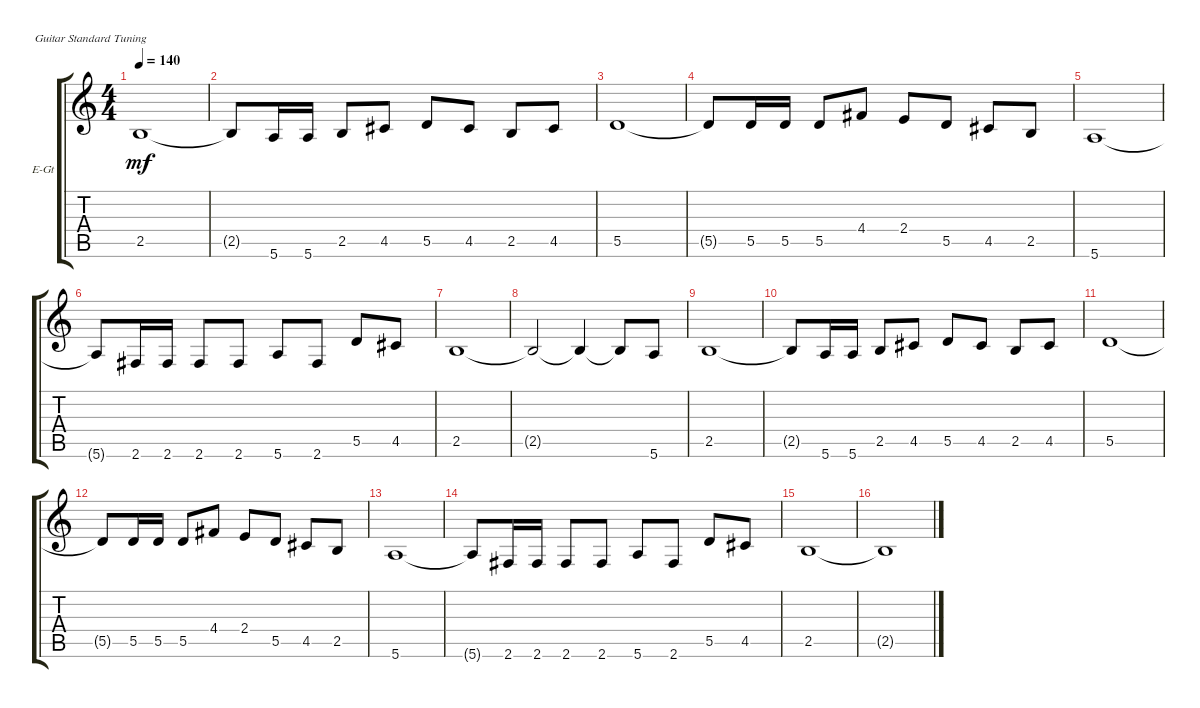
\defaultSystemsLayout 4
\bracketExtendMode groupsimilarinstruments
\firstSystemTrackNameOrientation horizontal
\otherSystemsTrackNameOrientation horizontal
\track ("Electric Guitar" "E-Gt") {instrument overdrivenguitar}
\staff {score tabs}
\tuning (E4 B3 G3 D3 A2 E2)
\ts (4 4)
\tempo 140
\clef g2
\ks c
2.5.1{dy mf instrument overdrivenguitar} |
2.5{t}.8 5.6.16 5.6.16 2.5.8 4.5.8 5.5.8 4.5.8 2.5.8 4.5.8 |
5.5.1 |
5.5{t}.8 5.5.16 5.5.16 5.5.8 4.4.8 2.4.8 5.5.8 4.5.8 2.5.8 |
5.6.1 |
5.6{t}.8 2.6.16 2.6.16 2.6.8 2.6.8 5.6.8 2.6.8 5.5.8 4.5.8 |
2.5.1 |
2.5{t}.2 2.5{t}.4 2.5{t}.8 5.6.8 |
2.5.1 |
2.5{t}.8 5.6.16 5.6.16 2.5.8 4.5.8 5.5.8 4.5.8 2.5.8 4.5.8 |
5.5.1 |
5.5{t}.8 5.5.16 5.5.16 5.5.8 4.4.8 2.4.8 5.5.8 4.5.8 2.5.8 |
5.6.1 |
5.6{t}.8 2.6.16 2.6.16 2.6.8 2.6.8 5.6.8 2.6.8 5.5.8 4.5.8 |
2.5.1 |
2.5{t}.1
